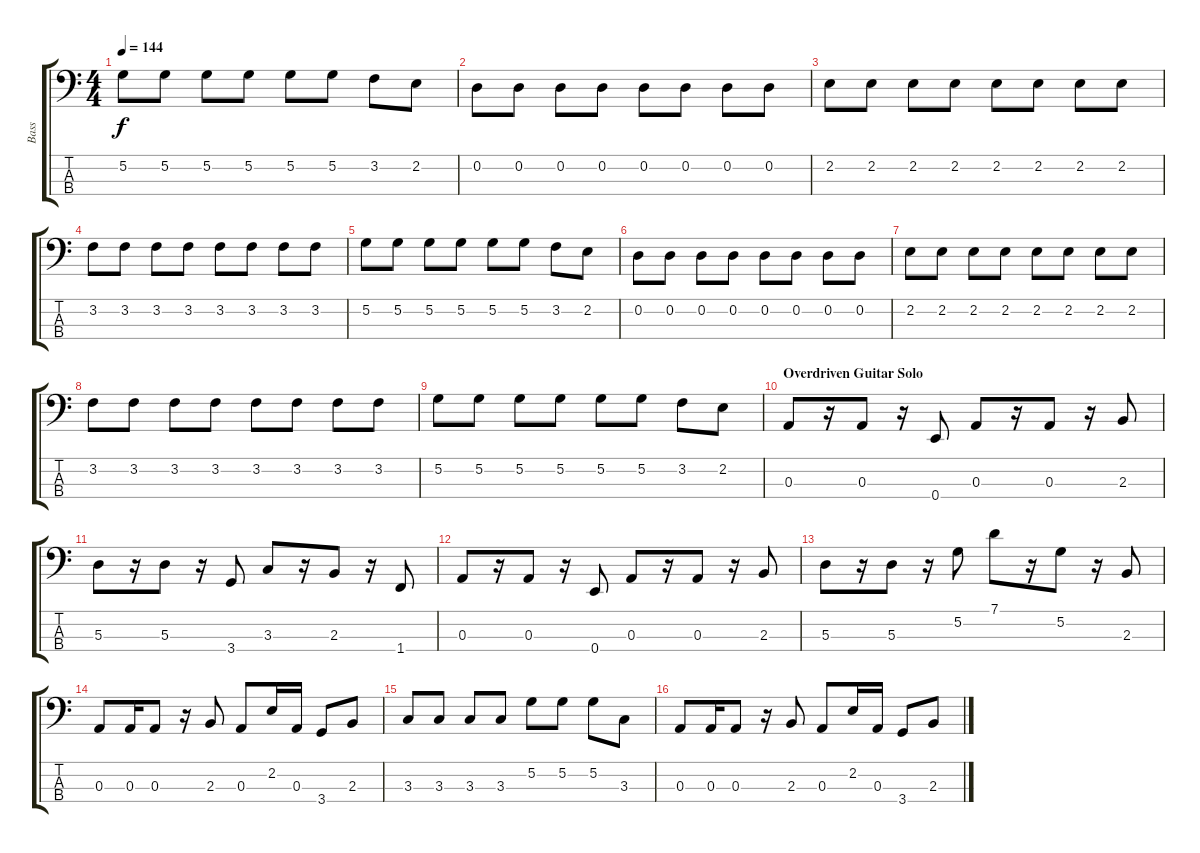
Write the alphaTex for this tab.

\track ("Bass" "Bass") {instrument fretlessbass}
\staff {score tabs}
\tuning (G2 D2 A1 E1) {hide}
\ts (4 4)
\tempo 144
\clef f4
\ks c
5.2.8{dy f} 5.2.8 5.2.8 5.2.8 5.2.8 5.2.8 3.2.8 2.2.8 |
0.2.8 0.2.8 0.2.8 0.2.8 0.2.8 0.2.8 0.2.8 0.2.8 |
2.2.8 2.2.8 2.2.8 2.2.8 2.2.8 2.2.8 2.2.8 2.2.8 |
3.2.8 3.2.8 3.2.8 3.2.8 3.2.8 3.2.8 3.2.8 3.2.8 |
5.2.8 5.2.8 5.2.8 5.2.8 5.2.8 5.2.8 3.2.8 2.2.8 |
0.2.8 0.2.8 0.2.8 0.2.8 0.2.8 0.2.8 0.2.8 0.2.8 |
2.2.8 2.2.8 2.2.8 2.2.8 2.2.8 2.2.8 2.2.8 2.2.8 |
3.2.8 3.2.8 3.2.8 3.2.8 3.2.8 3.2.8 3.2.8 3.2.8 |
5.2.8 5.2.8 5.2.8 5.2.8 5.2.8 5.2.8 3.2.8 2.2.8 |
\section ("" "Overdriven Guitar Solo")
0.3.8 r.16 0.3.8 r.16 0.4.8 0.3.8 r.16 0.3.8 r.16 2.3.8 |
5.3.8 r.16 5.3.8 r.16 3.4.8 3.3.8 r.16 2.3.8 r.16 1.4.8 |
0.3.8 r.16 0.3.8 r.16 0.4.8 0.3.8 r.16 0.3.8 r.16 2.3.8 |
5.3.8 r.16 5.3.8 r.16 5.2.8 7.1.8 r.16 5.2.8 r.16 2.3.8 |
0.3.8 0.3.16 0.3.8 r.16 2.3.8 0.3.8 2.2.16 0.3.16 3.4.8 2.3.8 |
3.3.8 3.3.8 3.3.8 3.3.8 5.2.8 5.2.8 5.2.8 3.3.8 |
0.3.8 0.3.16 0.3.8 r.16 2.3.8 0.3.8 2.2.16 0.3.16 3.4.8 2.3.8
